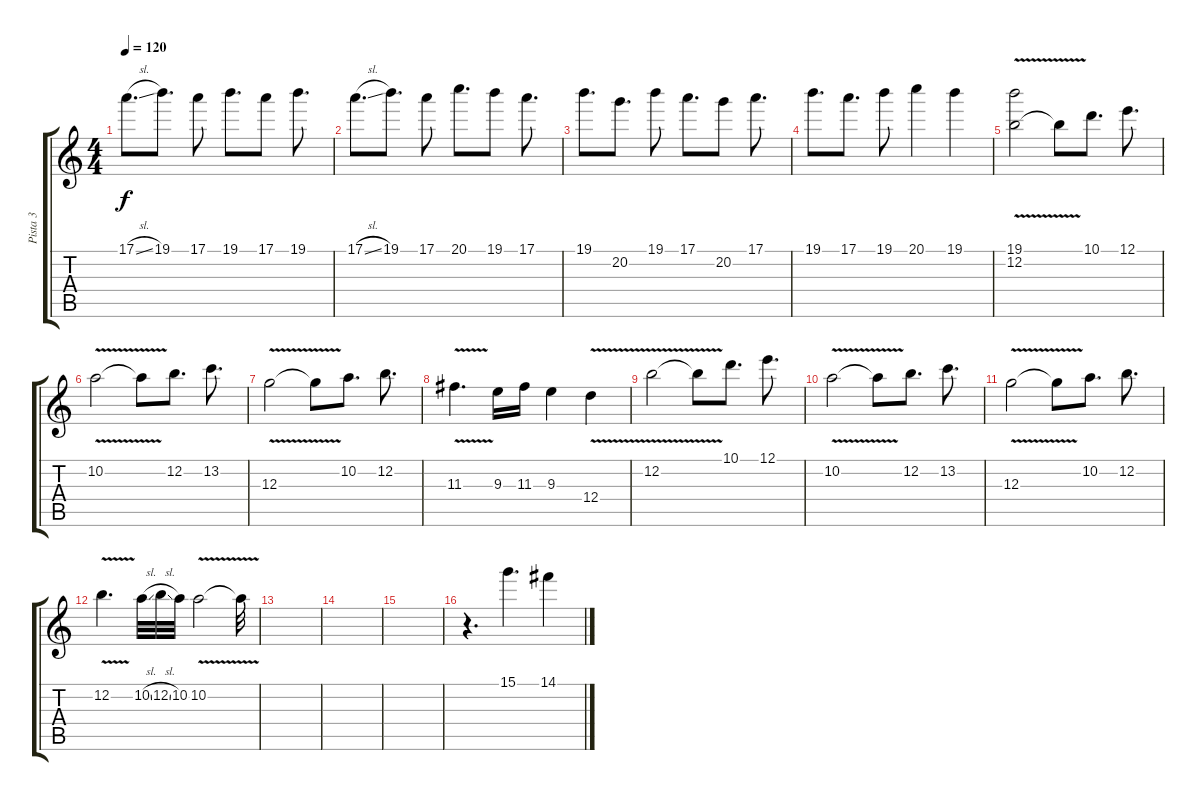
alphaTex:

\track ("Pista 3" "Pista 3") {instrument overdrivenguitar}
\staff {score tabs}
\tuning (E4 B3 G3 D3 A2 E2) {hide}
\ts (4 4)
\tempo 120
\clef g2
\ks c
17.1{sl}.8{d dy f} 19.1.8{d} 17.1.8 19.1.8{d} 17.1.8 19.1.8{d} |
17.1{sl}.8{d} 19.1.8{d} 17.1.8 20.1.8{d} 19.1.8 17.1.8{d} |
19.1.8{d} 20.2.8{d} 19.1.8 17.1.8{d} 20.2.8 17.1.8{d} |
19.1.8{d} 17.1.8{d} 19.1.8 20.1.4 19.1.4 |
(19.1 12.2{v}).2 12.2{t}.8 10.1.8{d} 12.1.8{d} |
10.2{v}.2 10.2{t}.8 12.2.8{d} 13.2.8{d} |
12.3{v}.2 12.3{t}.8 10.2.8{d} 12.2.8{d} |
11.3{v}.4{d} 9.3.16 11.3.16 9.3.4 12.4{v}.4 |
12.2{v}.2 12.2{t}.8 10.1.8{d} 12.1.8{d} |
10.2{v}.2 10.2{t}.8 12.2.8{d} 13.2.8{d} |
12.3{v}.2 12.3{t}.8 10.2.8{d} 12.2.8{d} |
12.2{v}.4{d} 10.2{sl}.32 12.2{sl}.32 10.2.32 10.2{v}.2 10.2{t}.32 |
|
|
|
r.4{d} 15.1.4{d} 14.1.4
